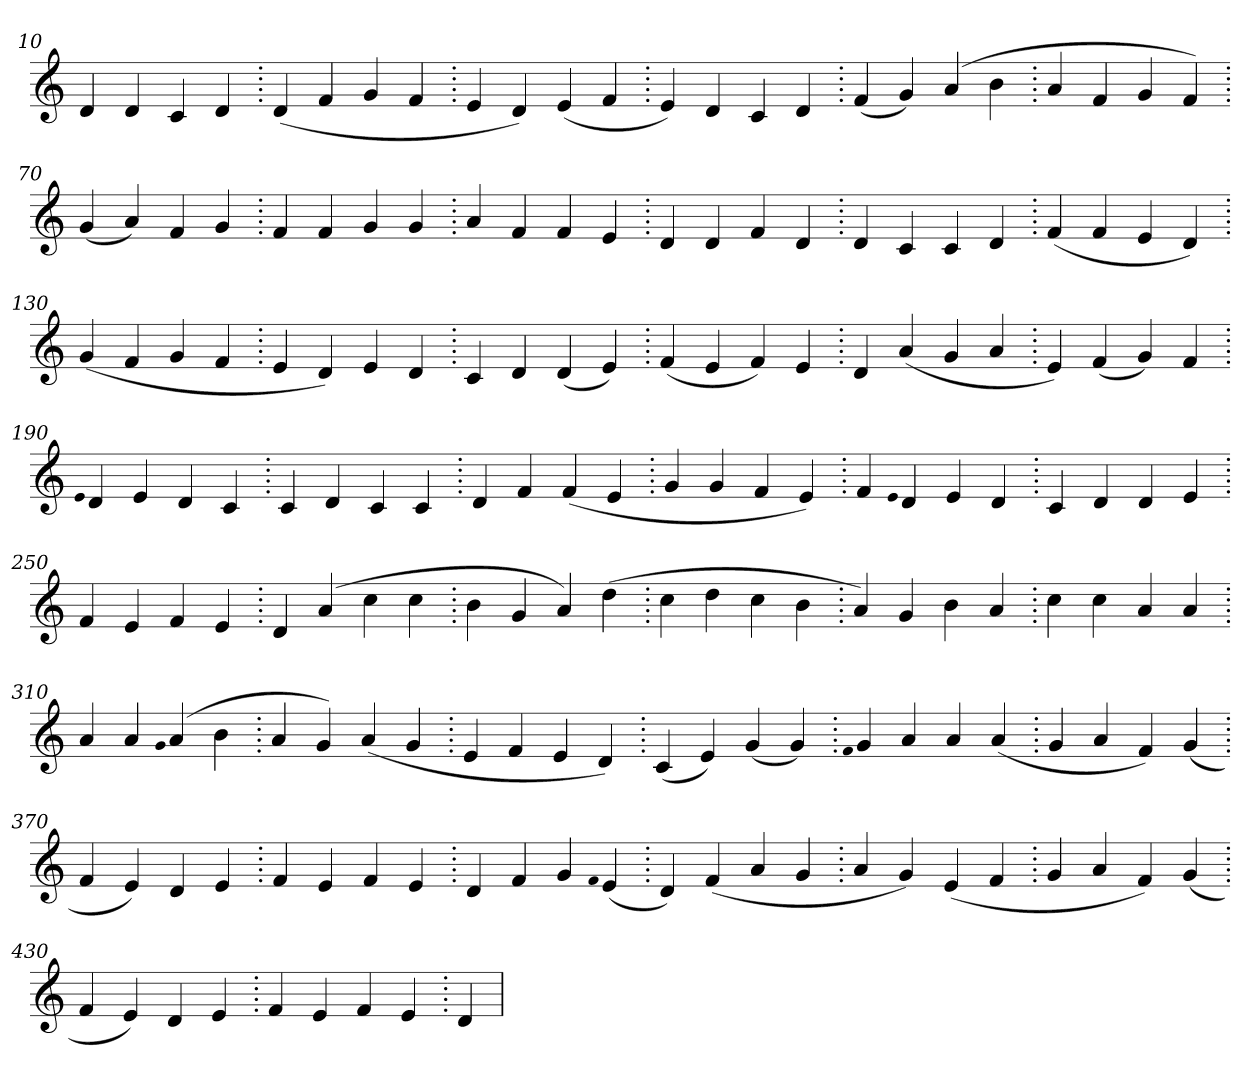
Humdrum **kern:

**kern
*part1
*staff1
*clefG2
=10.
4d
4d
4c
4d
=20.
(>4d
4f
4g
4f
=30.
4e
4d)
(>4e
4f
=40.
4e)
4d
4c
4d
=50.
(>4f
4g)
(>4a
4b
=60.
4a
4f
4g
4f)
=70.
(>4g
4a)
4f
4g
=80.
4f
4f
4g
4g
=90.
4a
4f
4f
4e
=100.
4d
4d
4f
4d
=110.
4d
4c
4c
4d
=120.
(>4f
4f
4e
4d)
=130.
(>4g
4f
4g
4f
=140.
4e
4d)
4e
4d
=150.
4c
4d
(>4d
4e)
=160.
(>4f
4e
4f)
4e
=170.
4d
(>4a
4g
4a
=180.
4e)
(>4f
4g)
4f
=190.
qqe
4d
4e
4d
4c
=200.
4c
4d
4c
4c
=210.
4d
4f
(>4f
4e
=220.
4g
4g
4f
4e)
=230.
(>4f
qqe
4d
4e
4d
=240.
4c
4d
4d
4e
=250.
4f
4e
4f
4e
=260.
4d
(>4a
4cc
4cc
=270.
4b
4g
4a)
(>4dd
=280.
4cc
4dd
4cc
4b
=290.
4a)
4g
4b
4a
=300.
4cc
4cc
4a
4a
=310.
4a
4a
qqg
(>4a
4b
=320.
4a
4g)
(>4a
4g
=330.
4e
4f
4e
4d)
=340.
(>4c
4e)
(>4g
4g)
=350.
qqf
4g
4a
4a
(>4a
=360.
4g
4a
4f)
(>4g
=370.
4f
4e)
4d
4e
=380.
4f
4e
4f
4e
=390.
4d
4f
4g
qqf
(>4e
=400.
4d)
(>4f
4a
4g
=410.
4a
4g)
(>4e
4f
=420.
4g
4a
4f)
(>4g
=430.
4f
4e)
4d
4e
=440.
4f
4e
4f
4e
=450.
4d
=
*-
